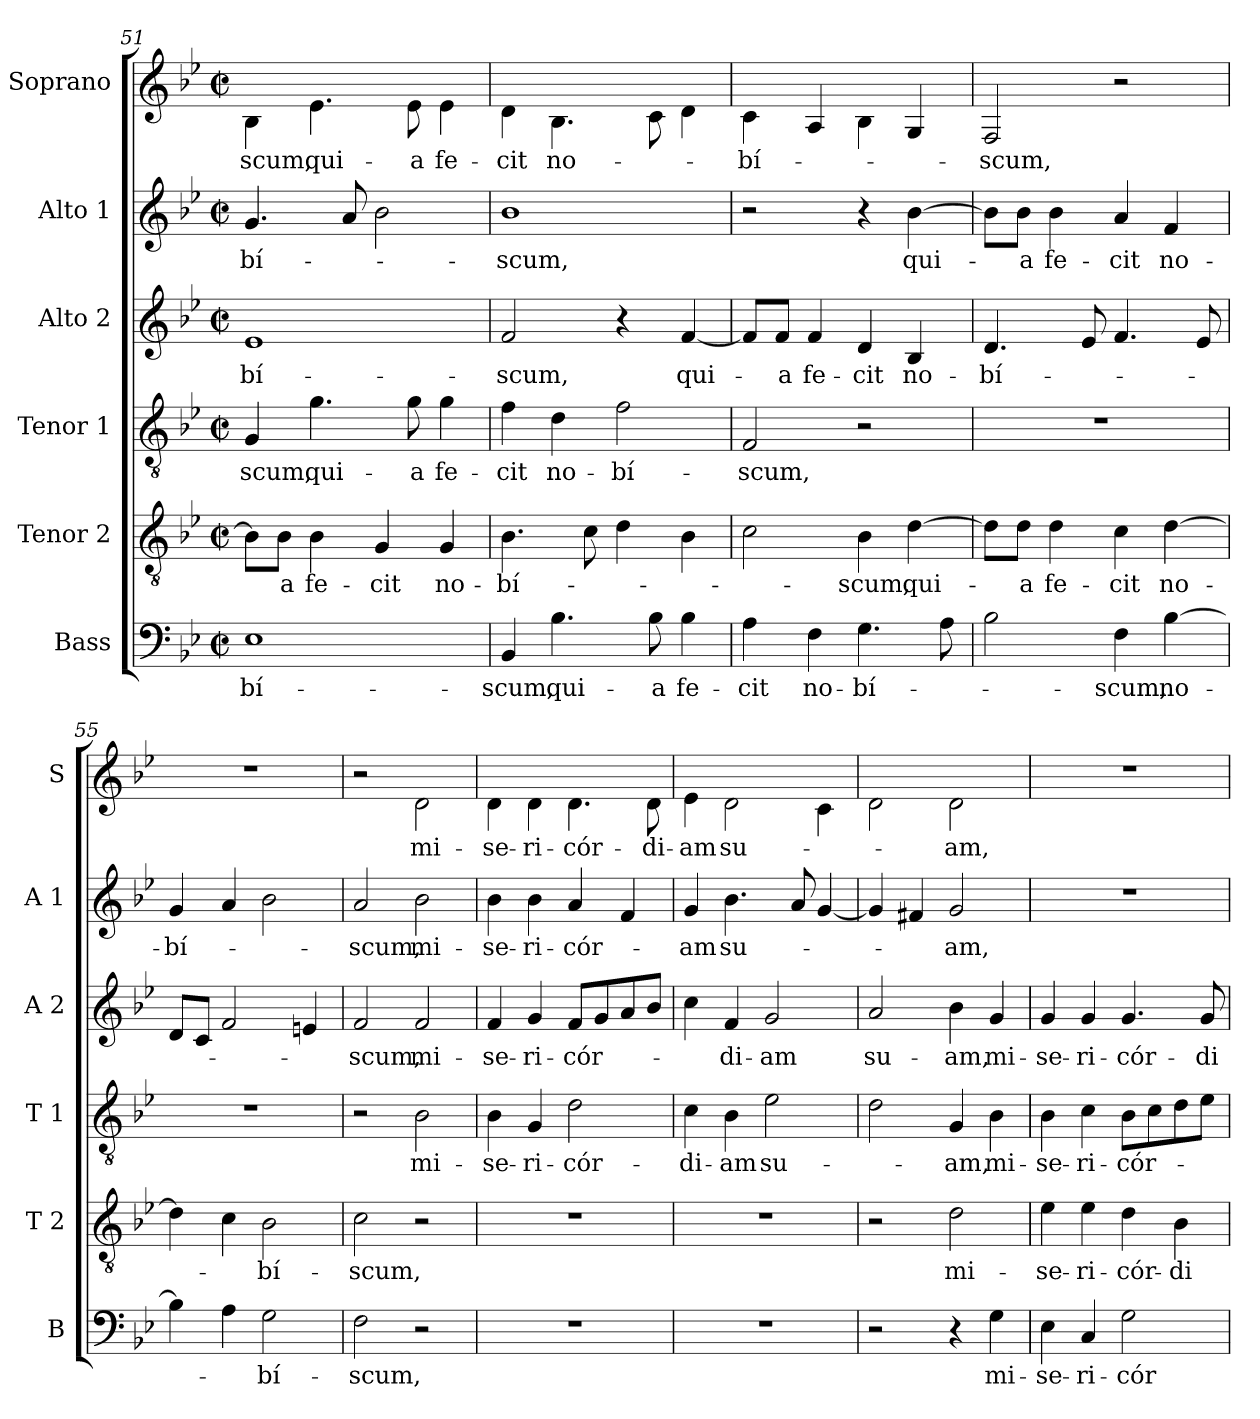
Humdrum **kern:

**kern	**text	**kern	**text	**kern	**text	**kern	**text	**kern	**text	**kern	**text
*part6	*part6	*part5	*part5	*part4	*part4	*part3	*part3	*part2	*part2	*part1	*part1
*staff6	*staff6	*staff5	*staff5	*staff4	*staff4	*staff3	*staff3	*staff2	*staff2	*staff1	*staff1
*I"Bass	*	*I"Tenor 2	*	*I"Tenor 1	*	*I"Alto 2	*	*I"Alto 1	*	*I"Soprano	*
*I'B	*	*I'T 2	*	*I'T 1	*	*I'A 2	*	*I'A 1	*	*I'S	*
*clefF4	*	*clefGv2	*	*clefGv2	*	*clefG2	*	*clefG2	*	*clefG2	*
*	*	*	*	*	*	*	*	*	*	*ITrd-7c-12	*
*k[b-e-]	*	*k[b-e-]	*	*k[b-e-]	*	*k[b-e-]	*	*k[b-e-]	*	*k[b-e-]	*
*B-:	*	*B-:	*	*B-:	*	*B-:	*	*B-:	*	*B-:	*
*M2/2	*	*M2/2	*	*M2/2	*	*M2/2	*	*M2/2	*	*M2/2	*
*met(c|)	*	*met(c|)	*	*met(c|)	*	*met(c|)	*	*met(c|)	*	*met(c|)	*
=51	=51	=51	=51	=51	=51	=51	=51	=51	=51	=51	=51
1E-	-bí-	8B-\L]	.	4G/	-scum,	1e-	-bí-	4.g/	-bí-	4b-\	-scum,
.	.	8B-\J	-a	.	.	.	.	.	.	.	.
.	.	4B-\	fe-	4.g\	qui-	.	.	.	.	4.ee-\	qui-
.	.	.	.	.	.	.	.	8a/	.	.	.
.	.	4G/	-cit	.	.	.	.	2b-\	.	.	.
.	.	.	.	8g\	-a	.	.	.	.	8ee-\	-a
.	.	4G/	no-	4g\	fe-	.	.	.	.	4ee-\	fe-
=52	=52	=52	=52	=52	=52	=52	=52	=52	=52	=52	=52
4BB-/	-scum,	4.B-\	-bí-	4f\	-cit	2f/	-scum,	1b-	-scum,	4dd\	-cit
4.B-\	qui-	.	.	4d\	no-	.	.	.	.	4.b-\	no-
.	.	8c\	.	.	.	.	.	.	.	.	.
.	.	4d\	.	2f\	-bí-	4r	.	.	.	.	.
8B-\	-a	.	.	.	.	.	.	.	.	8cc\	.
4B-\	fe-	4B-\	.	.	.	[4f/	qui-	.	.	4dd\	.
=53	=53	=53	=53	=53	=53	=53	=53	=53	=53	=53	=53
4A\	-cit	2c\	.	2F/	-scum,	8f/L]	.	2r	.	4cc\	-bí-
.	.	.	.	.	.	8f/J	-a	.	.	.	.
4F\	no-	.	.	.	.	4f/	fe-	.	.	4a/	.
4.G\	-bí-	4B-\	-scum,	2r	.	4d/	-cit	4r	.	4b-\	.
.	.	[4d\	qui-	.	.	4B-/	no-	[4b-\	qui-	4g/	.
8A\	.	.	.	.	.	.	.	.	.	.	.
!!LO:LB:g=z
=54	=54	=54	=54	=54	=54	=54	=54	=54	=54	=54	=54
2B-\	.	8d\L]	.	1r	.	4.d/	-bí-	8b-\L]	.	2f/	-scum,
.	.	8d\J	-a	.	.	.	.	8b-\J	-a	.	.
.	.	4d\	fe-	.	.	.	.	4b-\	fe-	.	.
.	.	.	.	.	.	8e-/	.	.	.	.	.
4F\	-scum,	4c\	-cit	.	.	4.f/	.	4a/	-cit	2r	.
[4B-\	no-	[4d\	no-	.	.	.	.	4f/	no-	.	.
.	.	.	.	.	.	8e-/	.	.	.	.	.
=55	=55	=55	=55	=55	=55	=55	=55	=55	=55	=55	=55
4B-\]	.	4d\]	.	1r	.	8d/L	.	4g/	-bí-	1r	.
.	.	.	.	.	.	8c/J	.	.	.	.	.
4A\	.	4c\	.	.	.	2f/	.	4a/	.	.	.
2G\	-bí-	2B-\	-bí-	.	.	.	.	2b-\	.	.	.
.	.	.	.	.	.	4en/	.	.	.	.	.
=56	=56	=56	=56	=56	=56	=56	=56	=56	=56	=56	=56
2F\	-scum,	2c\	-scum,	2r	.	2f/	-scum,	2a/	-scum,	2r	.
2r	.	2r	.	2B-\	mi-	2f/	mi-	2b-\	mi-	2dd\	mi-
=57	=57	=57	=57	=57	=57	=57	=57	=57	=57	=57	=57
1r	.	1r	.	4B-\	-se-	4f/	-se-	4b-\	-se-	4dd\	-se-
.	.	.	.	4G/	-ri-	4g/	-ri-	4b-\	-ri-	4dd\	-ri-
.	.	.	.	2d\	-cór-	8f/L	-cór-	4a/	-cór-	4.dd\	-cór-
.	.	.	.	.	.	8g/	.	.	.	.	.
.	.	.	.	.	.	8a/	.	4f/	.	.	.
.	.	.	.	.	.	8b-/J	.	.	.	8dd\	-di-
!!LO:PB:g=z
=58	=58	=58	=58	=58	=58	=58	=58	=58	=58	=58	=58
1r	.	1r	.	4c\	-di-	4cc\	.	4g/	-am	4ee-\	-am
.	.	.	.	4B-\	-am	4f/	-di-	4.b-\	su-	2dd\	su-
.	.	.	.	2e-\	su-	2g/	-am	.	.	.	.
.	.	.	.	.	.	.	.	8a/	.	.	.
.	.	.	.	.	.	.	.	[4g/	.	4cc\	.
=59	=59	=59	=59	=59	=59	=59	=59	=59	=59	=59	=59
2r	.	2r	.	2d\	.	2a/	su-	4g/]	.	2dd\	.
.	.	.	.	.	.	.	.	4f#X/	.	.	.
4r	.	2d\	mi-	4G/	-am,	4b-\	-am,	2g/	-am,	2dd\	-am,
4G\	mi-	.	.	4B-\	mi-	4g/	mi-	.	.	.	.
=60	=60	=60	=60	=60	=60	=60	=60	=60	=60	=60	=60
4E-\	-se-	4e-\	-se-	4B-\	-se-	4g/	-se-	1r	.	1r	.
4C/	-ri-	4e-\	-ri-	4c\	-ri-	4g/	-ri-	.	.	.	.
2G\	-cór-	4d\	-cór-	8B-\L	-cór-	4.g/	-cór-	.	.	.	.
.	.	.	.	8c\	.	.	.	.	.	.	.
.	.	4B-\	-di-	8d\	.	.	.	.	.	.	.
.	.	.	.	8e-\J	.	8g/	-di-	.	.	.	.
=	=	=	=	=	=	=	=	=	=	=	=
*-	*-	*-	*-	*-	*-	*-	*-	*-	*-	*-	*-
